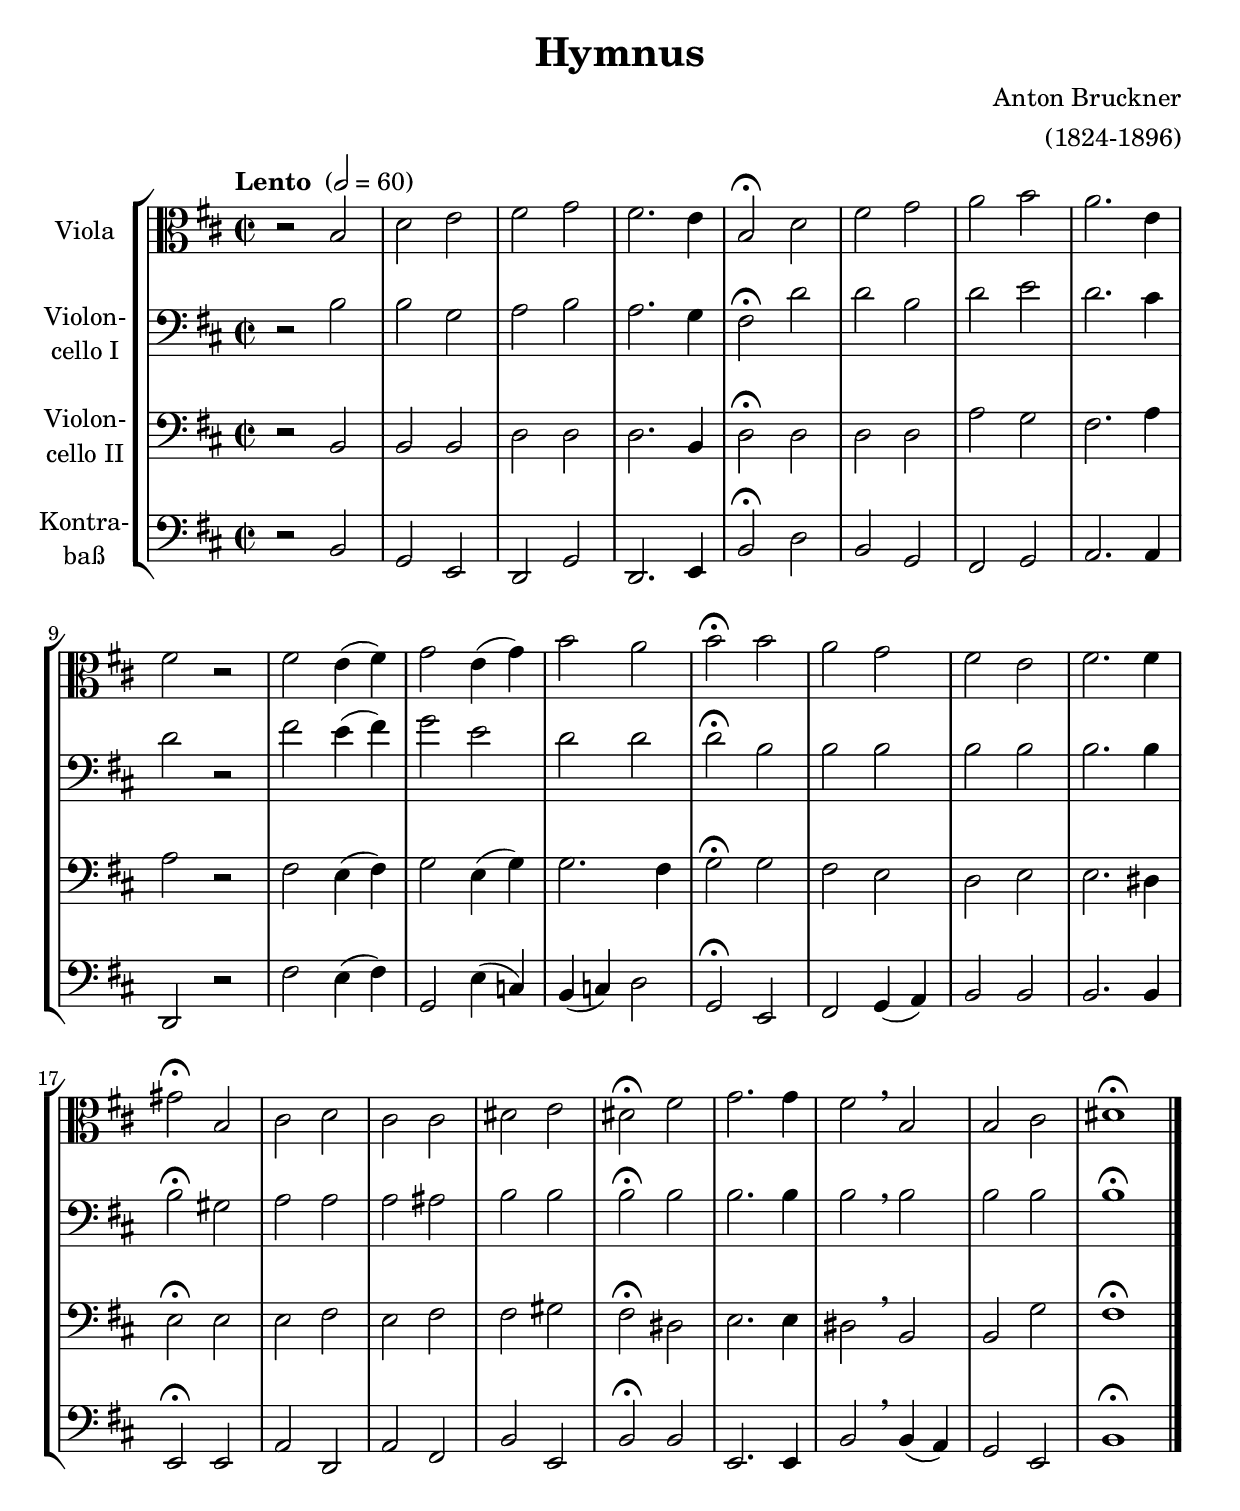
\version "2.14.2"
\include "deutsch.ly"

#(set-global-staff-size 22)

\header {
  title = "Hymnus"
  composer = "Anton Bruckner"
  arranger = "(1824-1896)"
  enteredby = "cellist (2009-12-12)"
%  piece = "Andante"
}

voiceconsts = {
 \key d \major
 \clef "bass"
 %\numericTimeSignature
 \compressFullBarRests
 \time 2/2
 \tempo "Lento " 2=60
}

%minstr = "harpsichord"
mihi = "string ensemble 1"
%minstr = "accordion"
miba = "bassoon"
milo = "drawbar organ"

va = \relative c' {
 \voiceconsts
 \clef "alto"

 r2 h
 d e
 fis g
 fis2. e4
 h2^\fermata d
 fis g
 a h
 a2. e4

 fis2 r
 fis e4( fis)
 g2 e4( g)
 h2 a
 h^\fermata h
 a g
 fis e
 fis2. fis4

 gis2^\fermata h,
 cis d
 cis cis
 dis e
 dis^\fermata fis
 g2. g4
 fis2 \breathe h,
 h cis
 dis1^\fermata \bar "|."
}

vb = \relative c' {
 \voiceconsts

 r2 h
 h g
 a h
 a2. g4
 fis2^\fermata d'
 d h
 d e
 d2. cis4

 d2 r
 fis e4( fis)
 g2 e
 d d
 d^\fermata h
 h h
 h h
 h2. h4

 h2^\fermata gis
 a a
 a ais
 h h
 h^\fermata h
 h2. h4
 h2 \breathe h
 h h
 h1^\fermata \bar "|."
}

vc = \relative c {
 \voiceconsts

 r2 h2
 h h
 d d
 d2. h4
 d2^\fermata d
 d d
 a' g
 fis2. a4

 a2 r
 fis e4( fis)
 g2 e4( g)
 g2. fis4
 g2^\fermata g
 fis e
 d e
 e2. dis4

 e2^\fermata e
 e fis
 e fis
 fis gis
 fis^\fermata dis
 e2. e4
 dis2 \breathe h
 h g'
 fis1^\fermata \bar "|."
}

vd = \relative c {
 \voiceconsts

 r2 h
 g e
 d g
 d2. e4
 h'2^\fermata d
 h g
 fis g
 a2. a4

 d,2 r
 fis' e4( fis)
 g,2 e'4( c)
 h( c) d2
 g,2^\fermata e
 fis g4( a)
 h2 h
 h2. h4

 e,2^\fermata e
 a d,
 a' fis
 h e,
 h'^\fermata h
 e,2. e4
 h'2 \breathe h4( a)
 g2 e
 h'1^\fermata \bar "|."
}


music = \new StaffGroup <<
      \new Staff {
	\set Staff.midiInstrument = \mihi
	\set Staff.instrumentName = \markup \center-column { "Viola" }
	\transpose d d { \va }
      }

      \new Staff {
	\set Staff.midiInstrument = \miba
	\set Staff.instrumentName = \markup \center-column { "Violon-" "cello I" }
	\transpose d d { \vb }
      }

      \new Staff {
	\set Staff.midiInstrument = \miba
	\set Staff.instrumentName = \markup \center-column { "Violon-" "cello II" }
	\transpose d d { \vc }
      }

      \new Staff {
	\set Staff.midiInstrument = \milo
	\set Staff.instrumentName = \markup \center-column { "Kontra-" "baß" }
	\transpose d d { \vd }
      }
>>

\book {
  \score {
    \music
    \layout {}
  }

  \score {
    \unfoldRepeats \music

    \midi {
      \context {
        \Score
      }
    }
  }
}
